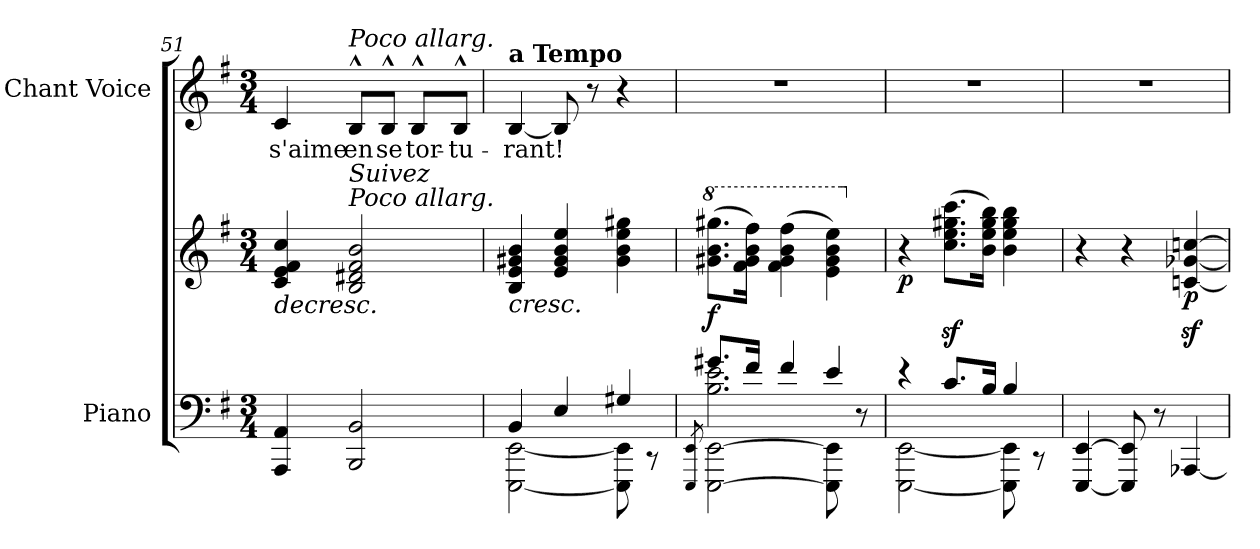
**kern	**kern	**dynam	**kern	**text
*part2	*part2	*part2	*part1	*part1
*staff3	*staff2	*staff2/3	*staff1	*staff1
*I"Piano	*	*	*I"Chant Voice	*
*I'Pno	*	*	*	*
*clefF4	*clefG2	*	*clefG2	*
*k[f#]	*k[f#]	*	*k[f#]	*
*M3/4	*M3/4	*	*M3/4	*
=51	=51	=51	=51	=51
!	!	!LO:HP:b	!	!
4AAA/ 4AA/	4c/ 4e/ 4f#/ 4cc/	>	4c/	s'aime
!	!	!	!LO:TX:i:t=Poco allarg.	!
!	!LO:TX:i:t=Poco allarg.	!	!	!
!	!LO:TX:i:t=Suivez	!	!	!
2BBB/ 2BB/	2B/ 2d#X/ 2f#/ 2b/	.	8B^^/L	en
.	.	.	8B^^/J	se
.	.	.	8B^^/L	tor-
.	.	.	8B^^/J	-tu-
=52	=52	=52	=52	=52
*^	*	*	*	*
!	!	!	!	!LO:TX:a:B:t=a Tempo	!
!	!	!	!LO:HP:b	!	!
4BB/	[<2EEE\ [<2EE\	4B/ 4e/ 4g#X/ 4b/	<	[4B/	-rant!
4E/	.	4e/ 4g#/ 4b/ 4ee/	.	8B/]	.
.	.	.	.	8r	.
4G#X/	8EEE\] 8EE\]	4g#\ 4b\ 4ee\ 4gg#X\	.	4r	.
.	8r	.	.	.	.
*v	*v	*	*	*	*
.	.	]	.	.
=53	=53	=53	=53	=53
*^	*	*	*	*
*	*^	*	*	*	*
.	.	8qEEE/ 8qEE/	.	.	.	.
*	*	*	*8va	*	*	*
!	!	!	!	!LO:DY:b	!	!
8.g#X/L	2.B\ 2.e\	[<2EEE\ [<2EE\	(8.gg#X\ 8.bb\ 8.ggg#X\L	f	2.r	.
16f#/Jk	.	.	16ff#\ 16gg#\ 16bb\ 16fff#\Jk)	.	.	.
4f#/	.	.	(4ff#\ 4gg#\ 4bb\ 4fff#\	.	.	.
4e/	.	8EEE\] 8EE\]	4ee\ 4gg#\ 4bb\ 4eee\)	.	.	.
.	.	8r	.	.	.	.
*	*v	*v	*	*	*	*
=54	=54	=54	=54	=54	=54
*	*	*X8va	*	*	*
*	*^	*	*	*	*
!	!	!	!	!LO:DY:b	!	!
*	*v	*v	*	*	*	*
4r	[2EEE\ [2EE\	4r	p	2.r	.
8.c/L	.	(8.cc\z< 8.ee\z< 8.gg#X\z< 8.ccc\z<L	.	.	.
16B/Jk	.	16b\ 16ee\ 16gg#\ 16bb\Jk)	.	.	.
4B/	8EEE\] 8EE\]	4b\ 4ee\ 4gg#\ 4bb\	.	.	.
.	8r	.	.	.	.
*v	*v	*	*	*	*
.	.	[	.	.
=55	=55	=55	=55	=55
[4EEE/ [4EE/	4r	.	2.r	.
8EEE/] 8EE/]	4r	.	.	.
8r	.	.	.	.
!	!	!LO:DY:b	!	!
[4AAA-X/	[4cn/z< [4g-X/z< [4ccn/z<	p	.	.
=	=	=	=	=
*-	*-	*-	*-	*-
